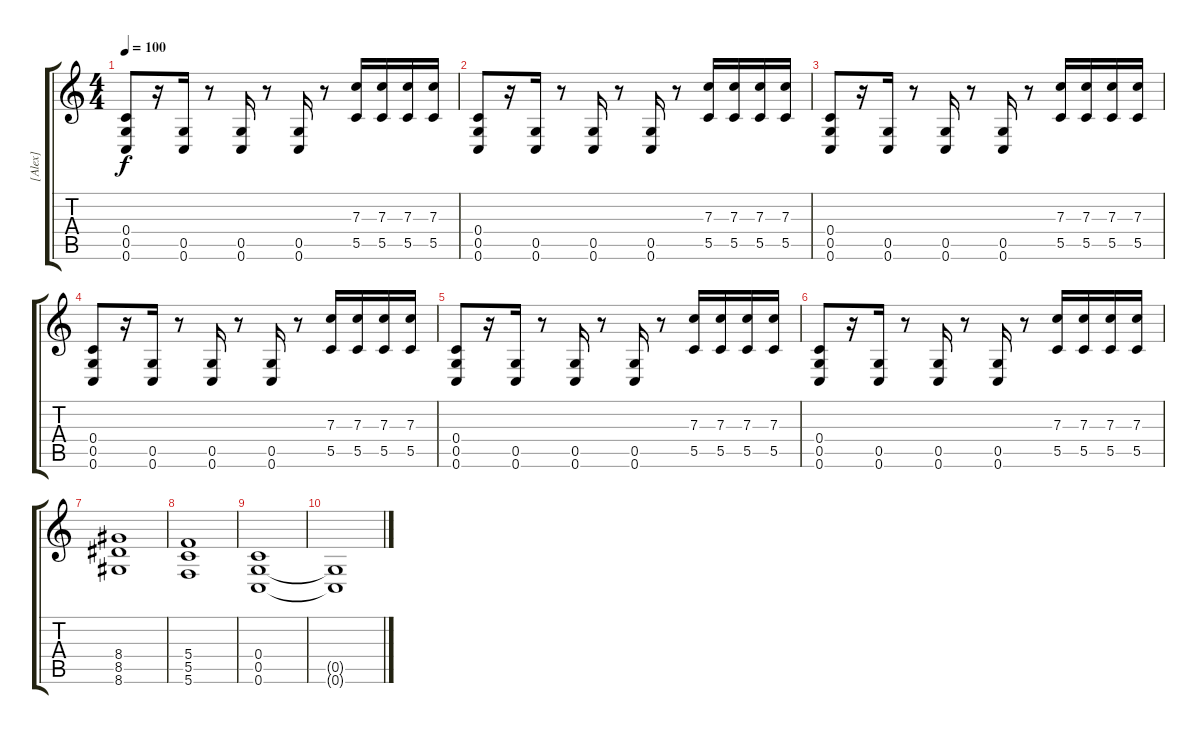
\track ("[Alex]" "[Alex]") {instrument overdrivenguitar}
\staff {score tabs}
\tuning (D4 A3 F3 C3 G2 C2) {hide}
\ts (4 4)
\tempo 100
\clef g2
\ks c
(0.4 0.5 0.6).8{dy f} r.16 (0.5 0.6).16 r.8 (0.5 0.6).16 r.8 (0.5 0.6).16 r.8 (7.3 5.5).16 (7.3 5.5).16 (7.3 5.5).16 (7.3 5.5).16 |
(0.4 0.5 0.6).8 r.16 (0.5 0.6).16 r.8 (0.5 0.6).16 r.8 (0.5 0.6).16 r.8 (7.3 5.5).16 (7.3 5.5).16 (7.3 5.5).16 (7.3 5.5).16 |
(0.4 0.5 0.6).8 r.16 (0.5 0.6).16 r.8 (0.5 0.6).16 r.8 (0.5 0.6).16 r.8 (7.3 5.5).16 (7.3 5.5).16 (7.3 5.5).16 (7.3 5.5).16 |
(0.4 0.5 0.6).8 r.16 (0.5 0.6).16 r.8 (0.5 0.6).16 r.8 (0.5 0.6).16 r.8 (7.3 5.5).16 (7.3 5.5).16 (7.3 5.5).16 (7.3 5.5).16 |
(0.4 0.5 0.6).8 r.16 (0.5 0.6).16 r.8 (0.5 0.6).16 r.8 (0.5 0.6).16 r.8 (7.3 5.5).16 (7.3 5.5).16 (7.3 5.5).16 (7.3 5.5).16 |
(0.4 0.5 0.6).8 r.16 (0.5 0.6).16 r.8 (0.5 0.6).16 r.8 (0.5 0.6).16 r.8 (7.3 5.5).16 (7.3 5.5).16 (7.3 5.5).16 (7.3 5.5).16 |
(8.4 8.5 8.6).1 |
(5.4 5.5 5.6).1 |
(0.4 0.5 0.6).1 |
(0.5{t} 0.6{t}).1
